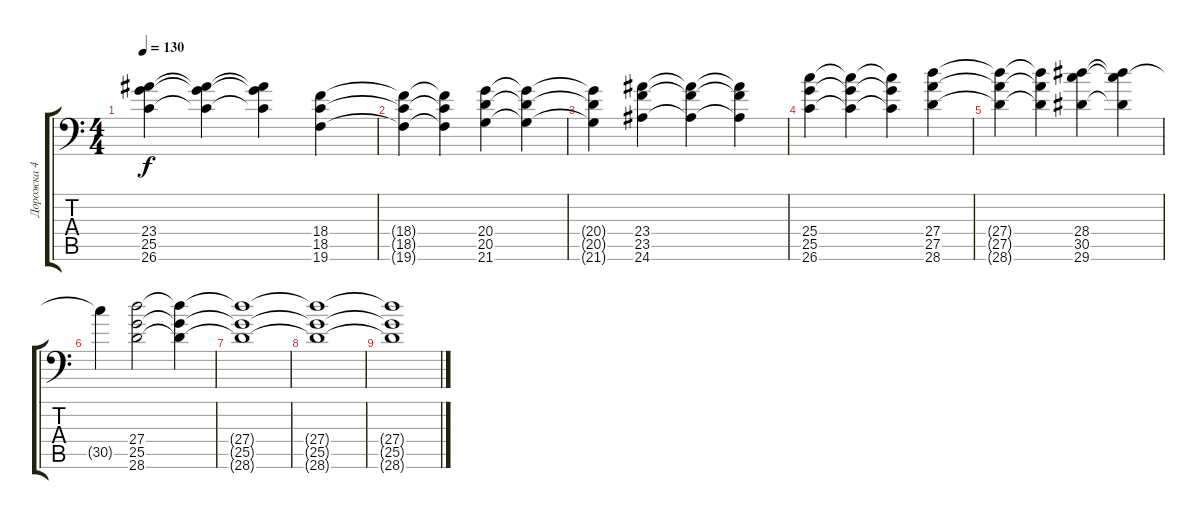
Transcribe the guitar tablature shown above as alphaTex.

\track ("Дорожка 4" "Дорожка 4") {instrument synthstrings2}
\staff {score tabs}
\tuning (Db4 Ab3 E3 B2 Gb2 Bb1) {hide}
\ts (4 4)
\tempo 130
\clef f4
\ks c
(23.4 25.5 26.6).4{dy f} (23.4{t} 25.5{t} 26.6{t}).4 (23.4{t} 25.5{t} 26.6{t}).4 (18.4 18.5 19.6).4 |
(18.4{t} 18.5{t} 19.6{t}).4 (18.4{t} 18.5{t} 19.6{t}).4 (20.4 20.5 21.6).4 (20.4{t} 20.5{t} 21.6{t}).4 |
(20.4{t} 20.5{t} 21.6{t}).4 (23.4 23.5 24.6).4 (23.4{t} 23.5{t} 24.6{t}).4 (23.4{t} 23.5{t} 24.6{t}).4 |
(25.4 25.5 26.6).4 (25.4{t} 25.5{t} 26.6{t}).4 (25.4{t} 25.5{t} 26.6{t}).4 (27.4 27.5 28.6).4 |
(27.4{t} 27.5{t} 28.6{t}).4 (27.4{t} 27.5{t} 28.6{t}).4 (28.4 30.5 29.6).4 (28.4{t} 30.5{t} 29.6{t}).4 |
30.5{t}.4 (27.4 25.5 28.6).2{volume 4} (27.4{t} 25.5{t} 28.6{t}).4 |
(27.4{t} 25.5{t} 28.6{t}).1 |
(27.4{t} 25.5{t} 28.6{t}).1 |
(27.4{t} 25.5{t} 28.6{t}).1
